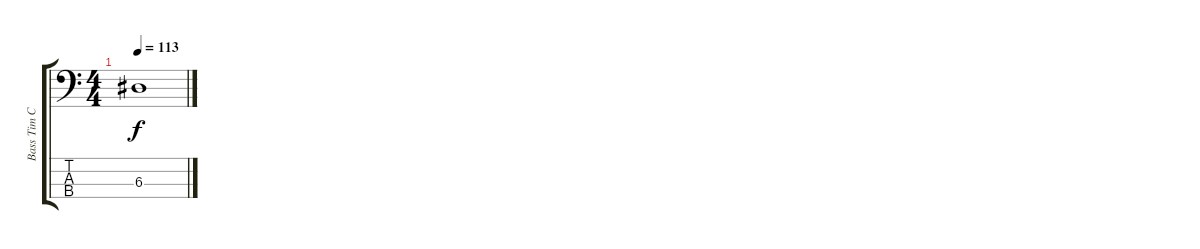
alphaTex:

\track ("Bass Tim C." "Bass Tim C") {instrument electricbassfinger}
\staff {score tabs}
\tuning (G2 D2 A1 D1) {hide}
\ts (4 4)
\tempo 113
\clef f4
\ks c
6.3.1{dy f}
